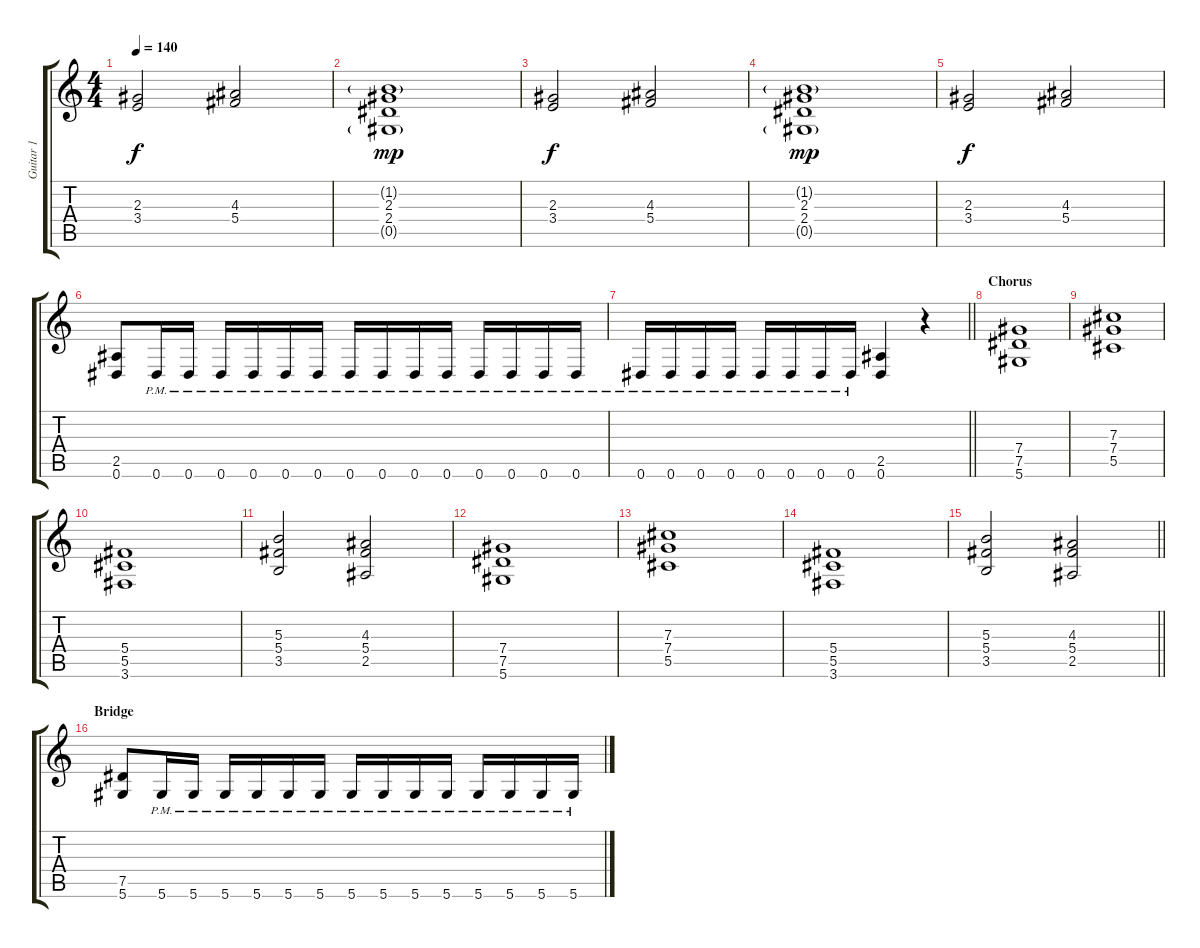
\track ("Guitar 1" "Guitar 1") {instrument distortionguitar}
\staff {score tabs}
\tuning (Eb4 Bb3 Gb3 Db3 Ab2 Eb2) {hide}
\ts (4 4)
\tempo 140
\clef g2
\ks c
(2.3 3.4).2{dy f} (4.3 5.4).2 |
(1.2{g} 2.3 2.4 0.5{g}).1{dy mp} |
(2.3 3.4).2{dy f} (4.3 5.4).2 |
(1.2{g} 2.3 2.4 0.5{g}).1{dy mp} |
(2.3 3.4).2{dy f} (4.3 5.4).2 |
(2.5 0.6).8 0.6{pm}.16 0.6{pm}.16 0.6{pm}.16 0.6{pm}.16 0.6{pm}.16 0.6{pm}.16 0.6{pm}.16 0.6{pm}.16 0.6{pm}.16 0.6{pm}.16 0.6{pm}.16 0.6{pm}.16 0.6{pm}.16 0.6{pm}.16 |
\barLineRight lightlight
0.6{pm}.16 0.6{pm}.16 0.6{pm}.16 0.6{pm}.16 0.6{pm}.16 0.6{pm}.16 0.6{pm}.16 0.6{pm}.16 (2.5 0.6).4 r.4 |
\section ("" "Chorus")
(7.4 7.5 5.6).1 |
(7.3 7.4 5.5).1 |
(5.4 5.5 3.6).1 |
(5.3 5.4 3.5).2 (4.3 5.4 2.5).2 |
(7.4 7.5 5.6).1 |
(7.3 7.4 5.5).1 |
(5.4 5.5 3.6).1 |
\barLineRight lightlight
(5.3 5.4 3.5).2 (4.3 5.4 2.5).2 |
\section ("" "Bridge")
(7.5 5.6).8 5.6{pm}.16 5.6{pm}.16 5.6{pm}.16 5.6{pm}.16 5.6{pm}.16 5.6{pm}.16 5.6{pm}.16 5.6{pm}.16 5.6{pm}.16 5.6{pm}.16 5.6{pm}.16 5.6{pm}.16 5.6{pm}.16 5.6{pm}.16
